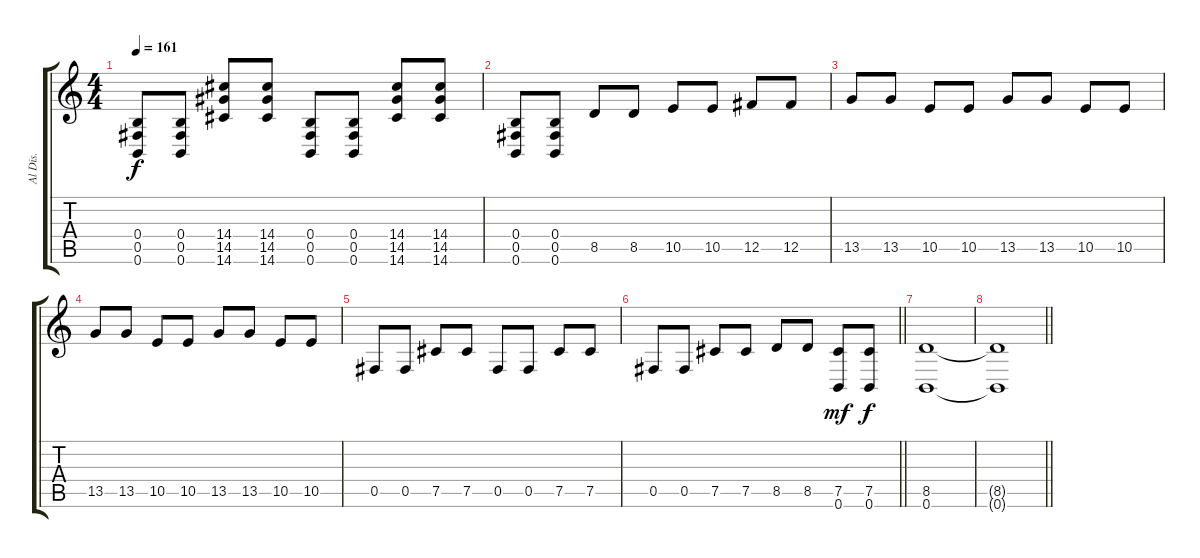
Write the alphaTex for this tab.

\track ("Al Dis." "Al Dis.") {instrument distortionguitar}
\staff {score tabs}
\tuning (Db4 Ab3 E3 B2 Gb2 B1) {hide}
\ts (4 4)
\tempo 161
\clef g2
\ks c
(0.4 0.5 0.6).8{dy f} (0.4 0.5 0.6).8 (14.4 14.5 14.6).8 (14.4 14.5 14.6).8 (0.4 0.5 0.6).8 (0.4 0.5 0.6).8 (14.4 14.5 14.6).8 (14.4 14.5 14.6).8 |
(0.4 0.5 0.6).8 (0.4 0.5 0.6).8 8.5.8 8.5.8 10.5.8 10.5.8 12.5.8 12.5.8 |
13.5.8 13.5.8 10.5.8 10.5.8 13.5.8 13.5.8 10.5.8 10.5.8 |
13.5.8 13.5.8 10.5.8 10.5.8 13.5.8 13.5.8 10.5.8 10.5.8 |
0.5.8 0.5.8 7.5.8 7.5.8 0.5.8 0.5.8 7.5.8 7.5.8 |
\barLineRight lightlight
0.5.8 0.5.8 7.5.8 7.5.8 8.5.8 8.5.8 (7.5 0.6).8{dy mf} (7.5 0.6).8{dy f} |
(8.5 0.6).1 |
\barLineRight lightlight
(8.5{t} 0.6{t}).1
